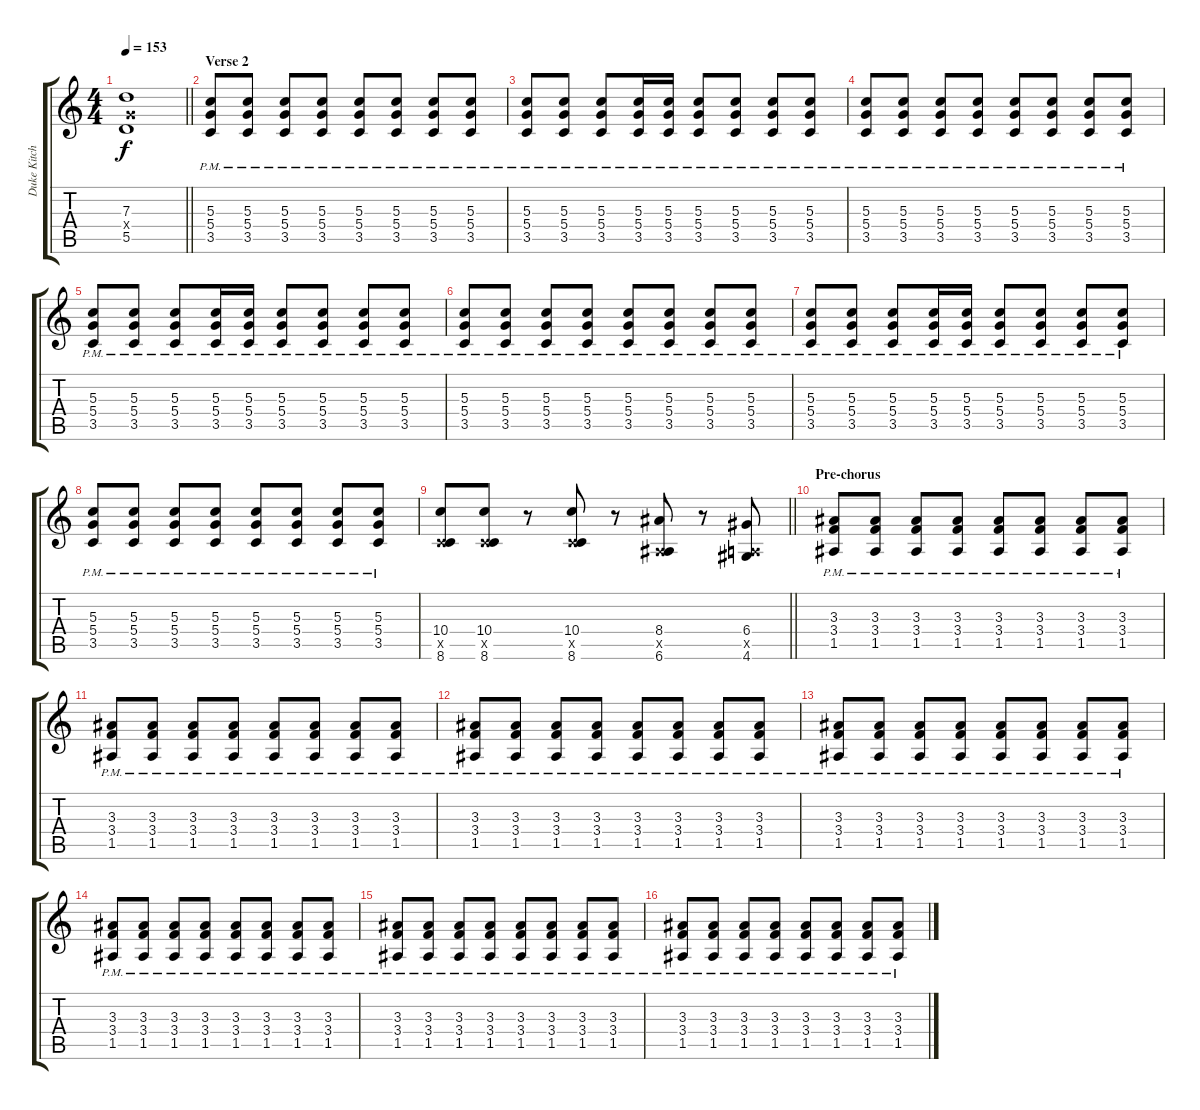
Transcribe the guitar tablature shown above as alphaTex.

\track ("Duke Kitchens (Lead Guitar)" "Duke Kitch") {instrument distortionguitar}
\staff {score tabs}
\tuning (E4 B3 G3 D3 A2 E2) {hide}
\ts (4 4)
\tempo 153
\clef g2
\barLineRight lightlight
\ks c
(7.3 5.4{x} 5.5).1{dy f} |
\section ("" "Verse 2")
(5.3{pm} 5.4{pm} 3.5{pm}).8 (5.3{pm} 5.4{pm} 3.5{pm}).8 (5.3{pm} 5.4{pm} 3.5{pm}).8 (5.3{pm} 5.4{pm} 3.5{pm}).8 (5.3{pm} 5.4{pm} 3.5{pm}).8 (5.3{pm} 5.4{pm} 3.5{pm}).8 (5.3{pm} 5.4{pm} 3.5{pm}).8 (5.3{pm} 5.4{pm} 3.5{pm}).8 |
(5.3{pm} 5.4{pm} 3.5{pm}).8 (5.3{pm} 5.4{pm} 3.5{pm}).8 (5.3{pm} 5.4{pm} 3.5{pm}).8 (5.3{pm} 5.4{pm} 3.5{pm}).16 (5.3{pm} 5.4{pm} 3.5{pm}).16 (5.3{pm} 5.4{pm} 3.5{pm}).8 (5.3{pm} 5.4{pm} 3.5{pm}).8 (5.3{pm} 5.4{pm} 3.5{pm}).8 (5.3{pm} 5.4{pm} 3.5{pm}).8 |
(5.3{pm} 5.4{pm} 3.5{pm}).8 (5.3{pm} 5.4{pm} 3.5{pm}).8 (5.3{pm} 5.4{pm} 3.5{pm}).8 (5.3{pm} 5.4{pm} 3.5{pm}).8 (5.3{pm} 5.4{pm} 3.5{pm}).8 (5.3{pm} 5.4{pm} 3.5{pm}).8 (5.3{pm} 5.4{pm} 3.5{pm}).8 (5.3{pm} 5.4{pm} 3.5{pm}).8 |
(5.3{pm} 5.4{pm} 3.5{pm}).8 (5.3{pm} 5.4{pm} 3.5{pm}).8 (5.3{pm} 5.4{pm} 3.5{pm}).8 (5.3{pm} 5.4{pm} 3.5{pm}).16 (5.3{pm} 5.4{pm} 3.5{pm}).16 (5.3{pm} 5.4{pm} 3.5{pm}).8 (5.3{pm} 5.4{pm} 3.5{pm}).8 (5.3{pm} 5.4{pm} 3.5{pm}).8 (5.3{pm} 5.4{pm} 3.5{pm}).8 |
(5.3{pm} 5.4{pm} 3.5{pm}).8 (5.3{pm} 5.4{pm} 3.5{pm}).8 (5.3{pm} 5.4{pm} 3.5{pm}).8 (5.3{pm} 5.4{pm} 3.5{pm}).8 (5.3{pm} 5.4{pm} 3.5{pm}).8 (5.3{pm} 5.4{pm} 3.5{pm}).8 (5.3{pm} 5.4{pm} 3.5{pm}).8 (5.3{pm} 5.4{pm} 3.5{pm}).8 |
(5.3{pm} 5.4{pm} 3.5{pm}).8 (5.3{pm} 5.4{pm} 3.5{pm}).8 (5.3{pm} 5.4{pm} 3.5{pm}).8 (5.3{pm} 5.4{pm} 3.5{pm}).16 (5.3{pm} 5.4{pm} 3.5{pm}).16 (5.3{pm} 5.4{pm} 3.5{pm}).8 (5.3{pm} 5.4{pm} 3.5{pm}).8 (5.3{pm} 5.4{pm} 3.5{pm}).8 (5.3{pm} 5.4{pm} 3.5{pm}).8 |
(5.3{pm} 5.4{pm} 3.5{pm}).8 (5.3{pm} 5.4{pm} 3.5{pm}).8 (5.3{pm} 5.4{pm} 3.5{pm}).8 (5.3{pm} 5.4{pm} 3.5{pm}).8 (5.3{pm} 5.4{pm} 3.5{pm}).8 (5.3{pm} 5.4{pm} 3.5{pm}).8 (5.3{pm} 5.4{pm} 3.5{pm}).8 (5.3{pm} 5.4{pm} 3.5{pm}).8 |
\barLineRight lightlight
(10.4 3.5{x} 8.6).8{instrument distortionguitar} (10.4 3.5{x} 8.6).8 r.8 (10.4 3.5{x} 8.6).8 r.8 (8.4 1.5{x} 6.6).8 r.8 (6.4 0.5{x} 4.6).8 |
\section ("" "Pre-chorus")
(3.3 3.4{pm} 1.5{pm}).8{volume 9 instrument distortionguitar} (3.3 3.4{pm} 1.5{pm}).8 (3.3 3.4{pm} 1.5{pm}).8 (3.3 3.4{pm} 1.5{pm}).8 (3.3 3.4{pm} 1.5{pm}).8 (3.3 3.4{pm} 1.5{pm}).8 (3.3 3.4{pm} 1.5{pm}).8 (3.3 3.4{pm} 1.5{pm}).8 |
(3.3 3.4{pm} 1.5{pm}).8{volume 9 instrument distortionguitar} (3.3 3.4{pm} 1.5{pm}).8 (3.3 3.4{pm} 1.5{pm}).8 (3.3 3.4{pm} 1.5{pm}).8 (3.3 3.4{pm} 1.5{pm}).8 (3.3 3.4{pm} 1.5{pm}).8 (3.3 3.4{pm} 1.5{pm}).8 (3.3 3.4{pm} 1.5{pm}).8 |
(3.3 3.4{pm} 1.5{pm}).8{volume 9 instrument distortionguitar} (3.3 3.4{pm} 1.5{pm}).8 (3.3 3.4{pm} 1.5{pm}).8 (3.3 3.4{pm} 1.5{pm}).8 (3.3 3.4{pm} 1.5{pm}).8 (3.3 3.4{pm} 1.5{pm}).8 (3.3 3.4{pm} 1.5{pm}).8 (3.3 3.4{pm} 1.5{pm}).8 |
(3.3 3.4{pm} 1.5{pm}).8{volume 9 instrument distortionguitar} (3.3 3.4{pm} 1.5{pm}).8 (3.3 3.4{pm} 1.5{pm}).8 (3.3 3.4{pm} 1.5{pm}).8 (3.3 3.4{pm} 1.5{pm}).8 (3.3 3.4{pm} 1.5{pm}).8 (3.3 3.4{pm} 1.5{pm}).8 (3.3 3.4{pm} 1.5{pm}).8 |
(3.3 3.4{pm} 1.5{pm}).8{volume 9 instrument distortionguitar} (3.3 3.4{pm} 1.5{pm}).8 (3.3 3.4{pm} 1.5{pm}).8 (3.3 3.4{pm} 1.5{pm}).8 (3.3 3.4{pm} 1.5{pm}).8 (3.3 3.4{pm} 1.5{pm}).8 (3.3 3.4{pm} 1.5{pm}).8 (3.3 3.4{pm} 1.5{pm}).8 |
(3.3 3.4{pm} 1.5{pm}).8{volume 9 instrument distortionguitar} (3.3 3.4{pm} 1.5{pm}).8 (3.3 3.4{pm} 1.5{pm}).8 (3.3 3.4{pm} 1.5{pm}).8 (3.3 3.4{pm} 1.5{pm}).8 (3.3 3.4{pm} 1.5{pm}).8 (3.3 3.4{pm} 1.5{pm}).8 (3.3 3.4{pm} 1.5{pm}).8 |
(3.3 3.4{pm} 1.5{pm}).8{volume 9 instrument distortionguitar} (3.3 3.4{pm} 1.5{pm}).8 (3.3 3.4{pm} 1.5{pm}).8 (3.3 3.4{pm} 1.5{pm}).8 (3.3 3.4{pm} 1.5{pm}).8 (3.3 3.4{pm} 1.5{pm}).8 (3.3 3.4{pm} 1.5{pm}).8 (3.3 3.4{pm} 1.5{pm}).8
